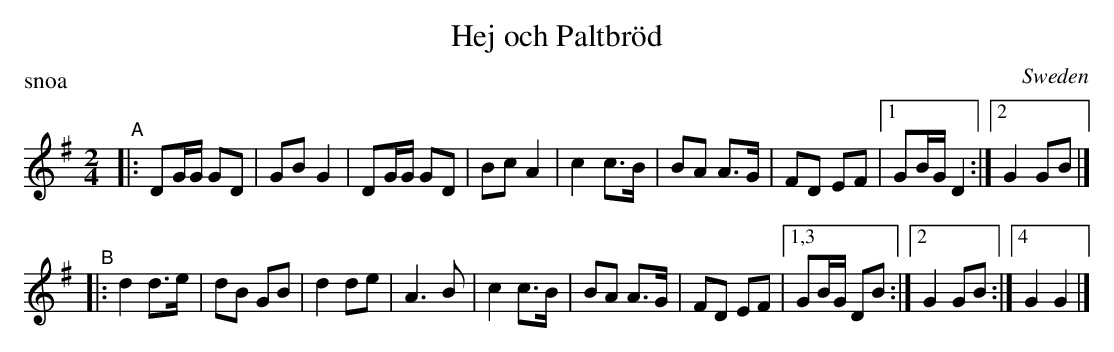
X:1
T: Hej och Paltbr\"od
O: Sweden
P: snoa
M: 2/4
L: 1/16
K: G
"^A"|:\
D2GG G2D2 | G2B2 G4 | D2GG G2D2 | B2c2 A4 |\
c4 c3B | B2A2 A3G | F2D2 E2F2 |1 G2BG D4 :|2 G4 G2B2 |]
"^B"|:\
d4 d3e | d2B2 G2B2 | d4 d2e2 | A6 B2 |\
c4 c3B | B2A2 A3G | F2D2 E2F2 |1,3 G2BG D2B2 :|2 G4 G2B2 :|4 G4 G4 |]
